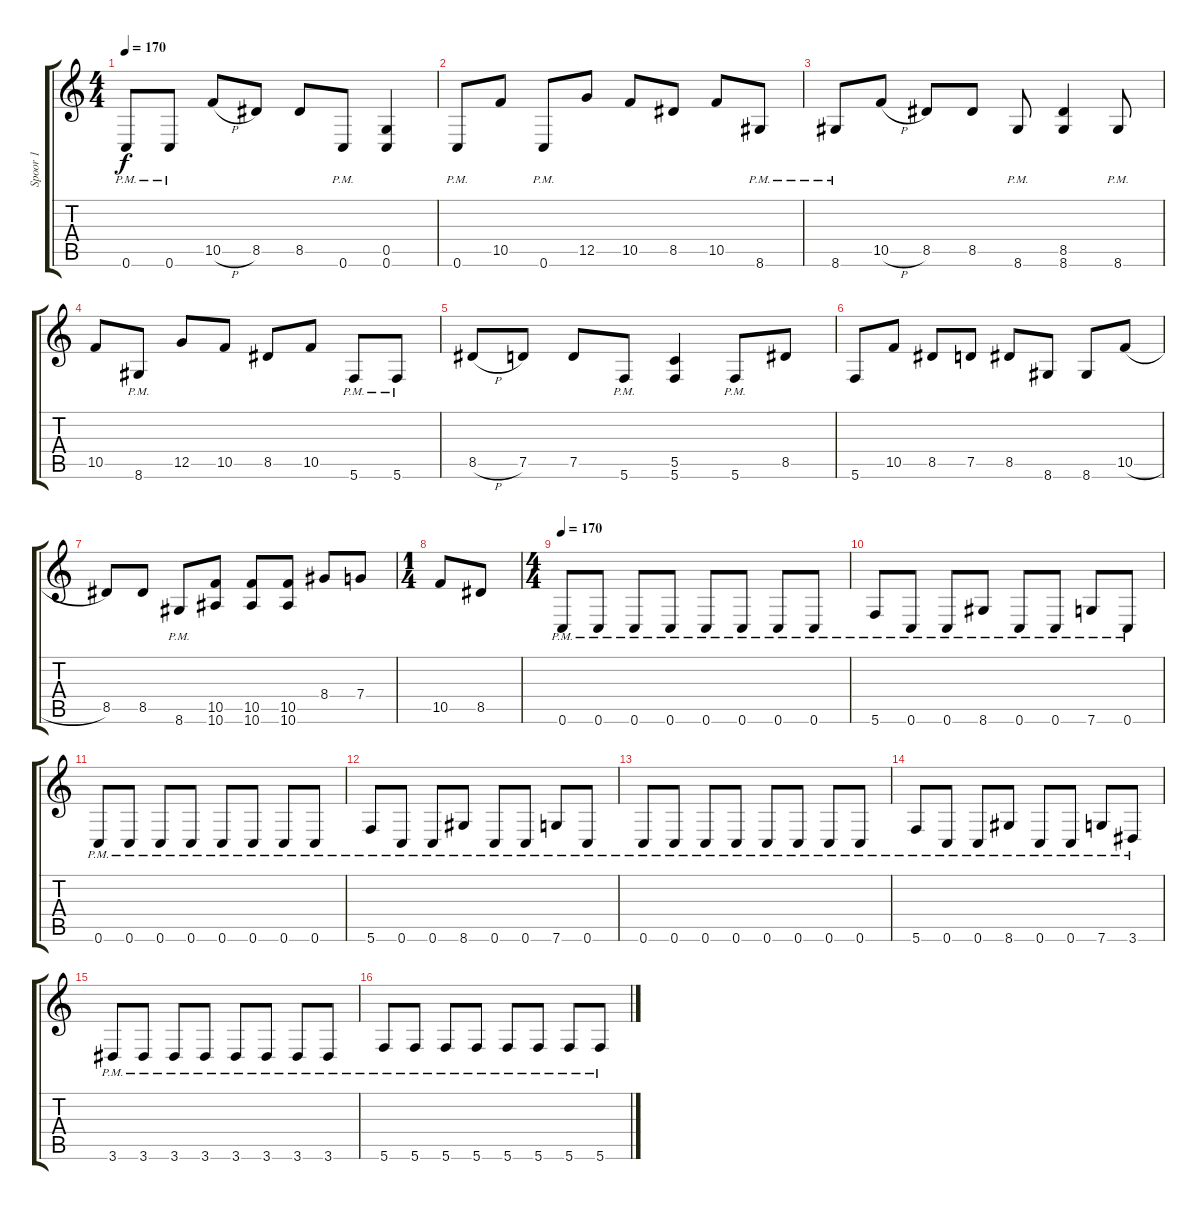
\track ("Spoor 1" "Spoor 1") {instrument distortionguitar}
\staff {score tabs}
\tuning (D4 A3 F3 C3 G2 C2) {hide}
\ts (4 4)
\tempo 180
\tempo 170
\clef g2
\ks c
0.6{pm}.8{dy f} 0.6{pm}.8 10.5{h}.8 8.5.8 8.5.8 0.6{pm}.8 (0.5 0.6).4 |
0.6{pm}.8 10.5.8 0.6{pm}.8 12.5.8 10.5.8 8.5.8 10.5.8 8.6{pm}.8 |
8.6{pm}.8 10.5{h}.8 8.5.8 8.5.8 8.6{pm}.8 (8.5 8.6).4 8.6{pm}.8 |
10.5.8 8.6{pm}.8 12.5.8 10.5.8 8.5.8 10.5.8 5.6{pm}.8 5.6{pm}.8 |
8.5{h}.8 7.5.8 7.5.8 5.6{pm}.8 (5.5 5.6).4 5.6{pm}.8 8.5.8 |
5.6.8 10.5.8 8.5.8 7.5.8 8.5.8 8.6.8 8.6.8 10.5{h}.8 |
8.5.8 8.5.8 8.6{pm}.8 (10.5 10.6).8 (10.5 10.6).8 (10.5 10.6).8 8.4.8 7.4.8 |
\ts (1 4)
10.5.8 8.5.8 |
\ts (4 4)
\tempo 170
0.6{pm}.8 0.6{pm}.8 0.6{pm}.8 0.6{pm}.8 0.6{pm}.8 0.6{pm}.8 0.6{pm}.8 0.6{pm}.8 |
5.6{pm}.8 0.6{pm}.8 0.6{pm}.8 8.6{pm}.8 0.6{pm}.8 0.6{pm}.8 7.6{pm}.8 0.6{pm}.8 |
0.6{pm}.8 0.6{pm}.8 0.6{pm}.8 0.6{pm}.8 0.6{pm}.8 0.6{pm}.8 0.6{pm}.8 0.6{pm}.8 |
5.6{pm}.8 0.6{pm}.8 0.6{pm}.8 8.6{pm}.8 0.6{pm}.8 0.6{pm}.8 7.6{pm}.8 0.6{pm}.8 |
0.6{pm}.8 0.6{pm}.8 0.6{pm}.8 0.6{pm}.8 0.6{pm}.8 0.6{pm}.8 0.6{pm}.8 0.6{pm}.8 |
5.6{pm}.8 0.6{pm}.8 0.6{pm}.8 8.6{pm}.8 0.6{pm}.8 0.6{pm}.8 7.6{pm}.8 3.6{pm}.8 |
3.6{pm}.8 3.6{pm}.8 3.6{pm}.8 3.6{pm}.8 3.6{pm}.8 3.6{pm}.8 3.6{pm}.8 3.6{pm}.8 |
5.6{pm}.8 5.6{pm}.8 5.6{pm}.8 5.6{pm}.8 5.6{pm}.8 5.6{pm}.8 5.6{pm}.8 5.6{pm}.8
